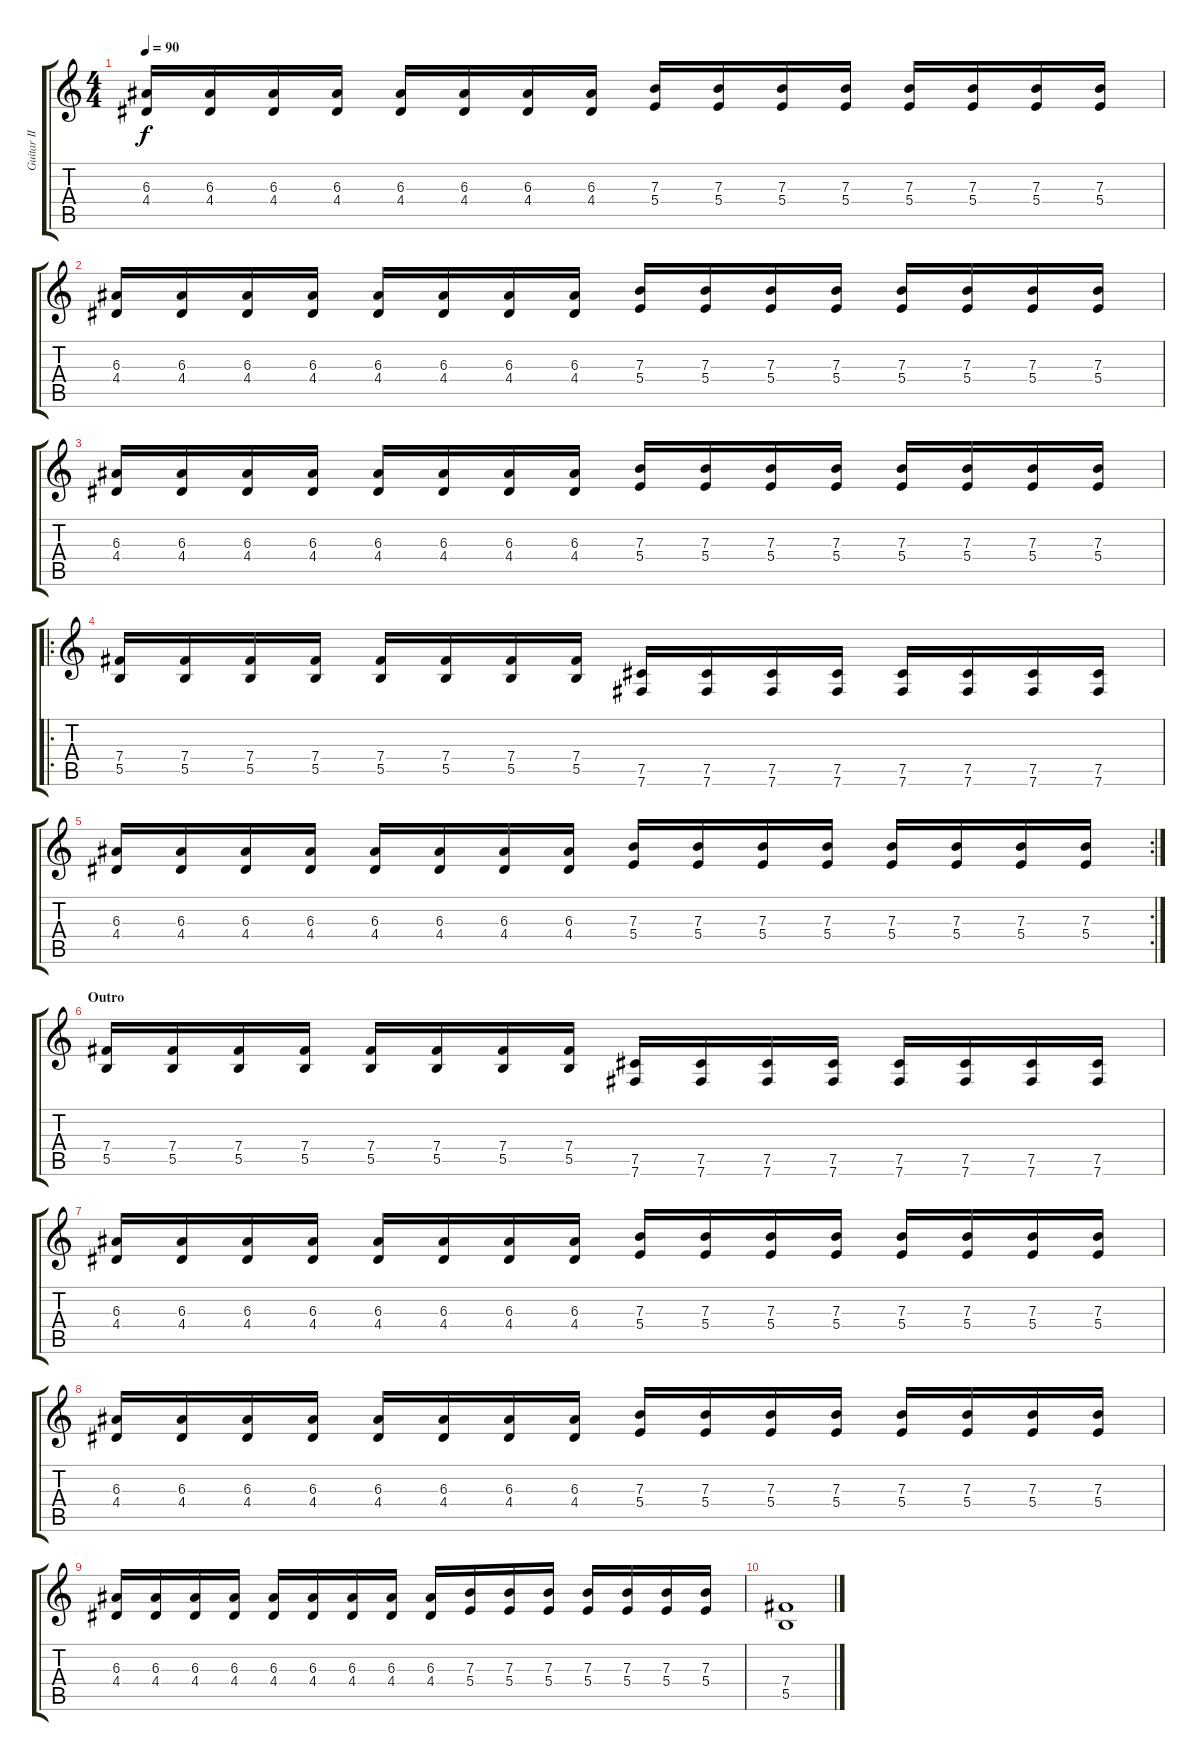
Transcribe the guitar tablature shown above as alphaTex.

\track ("Guitar II" "Guitar II") {instrument distortionguitar}
\staff {score tabs}
\tuning (Db4 Ab3 E3 B2 Gb2 B1) {hide}
\ts (4 4)
\tempo 90
\clef g2
\ks c
(6.3 4.4).16{dy f} (6.3 4.4).16 (6.3 4.4).16 (6.3 4.4).16 (6.3 4.4).16 (6.3 4.4).16 (6.3 4.4).16 (6.3 4.4).16 (7.3 5.4).16 (7.3 5.4).16 (7.3 5.4).16 (7.3 5.4).16 (7.3 5.4).16 (7.3 5.4).16 (7.3 5.4).16 (7.3 5.4).16 |
(6.3 4.4).16 (6.3 4.4).16 (6.3 4.4).16 (6.3 4.4).16 (6.3 4.4).16 (6.3 4.4).16 (6.3 4.4).16 (6.3 4.4).16 (7.3 5.4).16 (7.3 5.4).16 (7.3 5.4).16 (7.3 5.4).16 (7.3 5.4).16 (7.3 5.4).16 (7.3 5.4).16 (7.3 5.4).16 |
(6.3 4.4).16 (6.3 4.4).16 (6.3 4.4).16 (6.3 4.4).16 (6.3 4.4).16 (6.3 4.4).16 (6.3 4.4).16 (6.3 4.4).16 (7.3 5.4).16 (7.3 5.4).16 (7.3 5.4).16 (7.3 5.4).16 (7.3 5.4).16 (7.3 5.4).16 (7.3 5.4).16 (7.3 5.4).16 |
\ro
(7.4 5.5).16 (7.4 5.5).16 (7.4 5.5).16 (7.4 5.5).16 (7.4 5.5).16 (7.4 5.5).16 (7.4 5.5).16 (7.4 5.5).16 (7.5 7.6).16 (7.5 7.6).16 (7.5 7.6).16 (7.5 7.6).16 (7.5 7.6).16 (7.5 7.6).16 (7.5 7.6).16 (7.5 7.6).16 |
\rc 2
(6.3 4.4).16 (6.3 4.4).16 (6.3 4.4).16 (6.3 4.4).16 (6.3 4.4).16 (6.3 4.4).16 (6.3 4.4).16 (6.3 4.4).16 (7.3 5.4).16 (7.3 5.4).16 (7.3 5.4).16 (7.3 5.4).16 (7.3 5.4).16 (7.3 5.4).16 (7.3 5.4).16 (7.3 5.4).16 |
\section ("" "Outro")
(7.4 5.5).16 (7.4 5.5).16 (7.4 5.5).16 (7.4 5.5).16 (7.4 5.5).16 (7.4 5.5).16 (7.4 5.5).16 (7.4 5.5).16 (7.5 7.6).16 (7.5 7.6).16 (7.5 7.6).16 (7.5 7.6).16 (7.5 7.6).16 (7.5 7.6).16 (7.5 7.6).16 (7.5 7.6).16 |
(6.3 4.4).16 (6.3 4.4).16 (6.3 4.4).16 (6.3 4.4).16 (6.3 4.4).16 (6.3 4.4).16 (6.3 4.4).16 (6.3 4.4).16 (7.3 5.4).16 (7.3 5.4).16 (7.3 5.4).16 (7.3 5.4).16 (7.3 5.4).16 (7.3 5.4).16 (7.3 5.4).16 (7.3 5.4).16 |
(6.3 4.4).16 (6.3 4.4).16 (6.3 4.4).16 (6.3 4.4).16 (6.3 4.4).16 (6.3 4.4).16 (6.3 4.4).16 (6.3 4.4).16 (7.3 5.4).16 (7.3 5.4).16 (7.3 5.4).16 (7.3 5.4).16 (7.3 5.4).16 (7.3 5.4).16 (7.3 5.4).16 (7.3 5.4).16 |
(6.3 4.4).16 (6.3 4.4).16 (6.3 4.4).16 (6.3 4.4).16 (6.3 4.4).16 (6.3 4.4).16 (6.3 4.4).16 (6.3 4.4).16 (6.3 4.4).16 (7.3 5.4).16 (7.3 5.4).16 (7.3 5.4).16 (7.3 5.4).16 (7.3 5.4).16 (7.3 5.4).16 (7.3 5.4).16 |
(7.4 5.5).1
